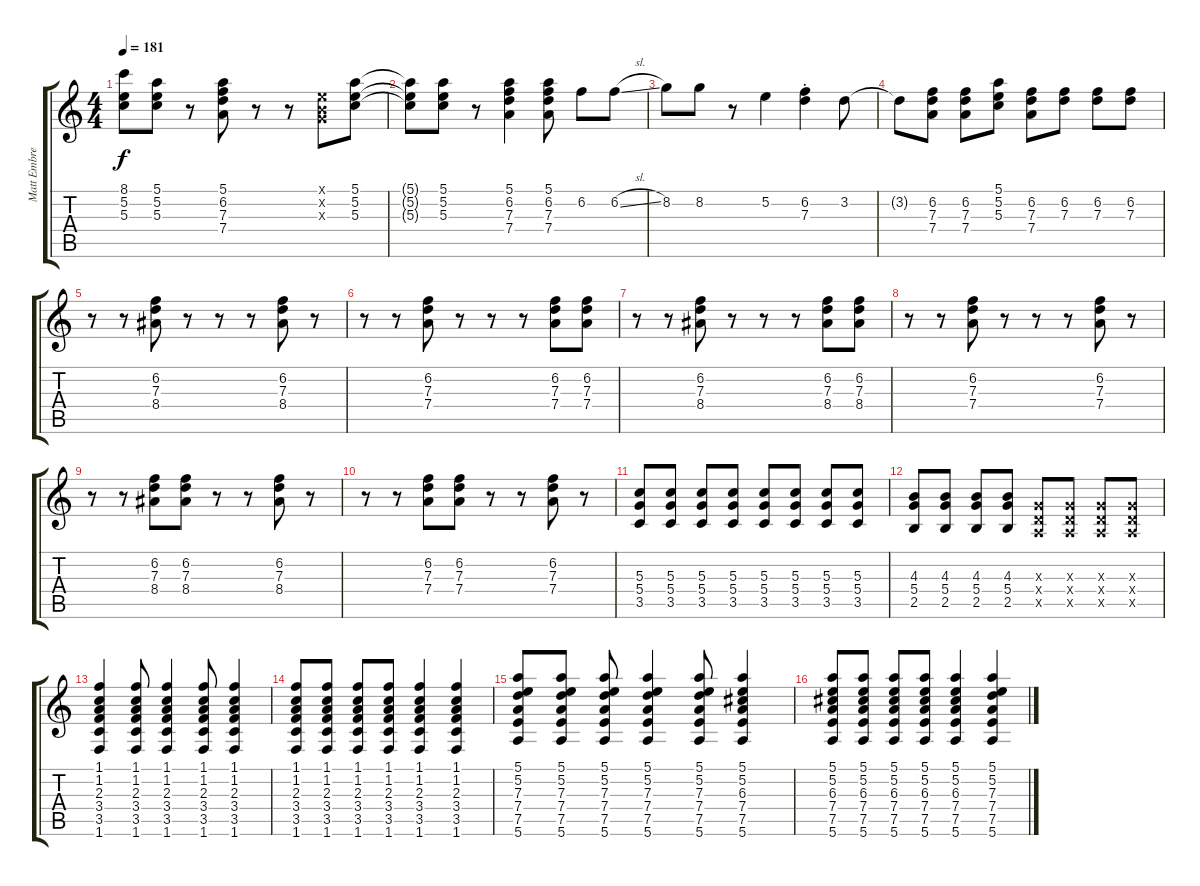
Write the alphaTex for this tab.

\track ("Matt Embree Guitar" "Matt Embre") {instrument overdrivenguitar}
\staff {score tabs}
\tuning (E4 B3 G3 D3 A2 E2) {hide}
\ts (4 4)
\tempo 181
\clef g2
\ks c
(8.1{t} 5.2{t} 5.3{t}).8{dy f} (5.1 5.2 5.3).8 r.8 (5.1 6.2 7.3 7.4).8 r.8 r.8 (0.1{x} 0.2{x} 0.3{x}).8 (5.1 5.2 5.3).8 |
(5.1{t} 5.2{t} 5.3{t}).8 (5.1 5.2 5.3).8 r.8 (5.1 6.2 7.3 7.4).4 (5.1 6.2 7.3 7.4).8 6.2.8 6.2{sl}.8 |
8.2.8 8.2.8 r.8 5.2.4 (6.2{st} 7.3{st}).4 3.2.8 |
3.2{t}.8 (6.2 7.3 7.4).8 (6.2 7.3 7.4).8 (5.1 5.2 5.3).8 (6.2 7.3 7.4).8 (6.2 7.3).8 (6.2 7.3).8 (6.2 7.3).8{balance 0} |
r.8 r.8 (6.2 7.3 8.4).8 r.8 r.8 r.8 (6.2 7.3 8.4).8 r.8 |
r.8 r.8 (6.2 7.3 7.4).8 r.8 r.8 r.8 (6.2 7.3 7.4).8 (6.2 7.3 7.4).8 |
r.8 r.8 (6.2 7.3 8.4).8 r.8 r.8 r.8 (6.2 7.3 8.4).8 (6.2 7.3 8.4).8 |
r.8 r.8 (6.2 7.3 7.4).8 r.8 r.8 r.8 (6.2 7.3 7.4).8 r.8 |
r.8 r.8 (6.2 7.3 8.4).8 (6.2 7.3 8.4).8 r.8 r.8 (6.2 7.3 8.4).8 r.8 |
r.8 r.8 (6.2 7.3 7.4).8 (6.2 7.3 7.4).8 r.8 r.8 (6.2 7.3 7.4).8 r.8 |
(5.3 5.4 3.5).8 (5.3 5.4 3.5).8 (5.3 5.4 3.5).8 (5.3 5.4 3.5).8 (5.3 5.4 3.5).8 (5.3 5.4 3.5).8 (5.3 5.4 3.5).8 (5.3 5.4 3.5).8 |
(4.3 5.4 2.5).8 (4.3 5.4 2.5).8 (4.3 5.4 2.5).8 (4.3 5.4 2.5).8 (0.3{x} 0.4{x} 0.5{x}).8 (0.3{x} 0.4{x} 0.5{x}).8 (0.3{x} 0.4{x} 0.5{x}).8 (0.3{x} 0.4{x} 0.5{x}).8 |
(1.1 1.2 2.3 3.4 3.5 1.6).4 (1.1 1.2 2.3 3.4 3.5 1.6).8 (1.1 1.2 2.3 3.4 3.5 1.6).4 (1.1 1.2 2.3 3.4 3.5 1.6).8 (1.1 1.2 2.3 3.4 3.5 1.6).4 |
(1.1 1.2 2.3 3.4 3.5 1.6).8 (1.1 1.2 2.3 3.4 3.5 1.6).8 (1.1 1.2 2.3 3.4 3.5 1.6).8 (1.1 1.2 2.3 3.4 3.5 1.6).8 (1.1 1.2 2.3 3.4 3.5 1.6).4 (1.1 1.2 2.3 3.4 3.5 1.6).4 |
(5.1 5.2 7.3 7.4 7.5 5.6).8 (5.1 5.2 7.3 7.4 7.5 5.6).8 (5.1 5.2 7.3 7.4 7.5 5.6).8 (5.1 5.2 7.3 7.4 7.5 5.6).4 (5.1 5.2 7.3 7.4 7.5 5.6).8 (5.1 5.2 6.3 7.4 7.5 5.6).4 |
(5.1 5.2 6.3 7.4 7.5 5.6).8 (5.1 5.2 6.3 7.4 7.5 5.6).8 (5.1 5.2 6.3 7.4 7.5 5.6).8 (5.1 5.2 6.3 7.4 7.5 5.6).8 (5.1 5.2 6.3 7.4 7.5 5.6).4 (5.1 5.2 7.3 7.4 7.5 5.6).4
